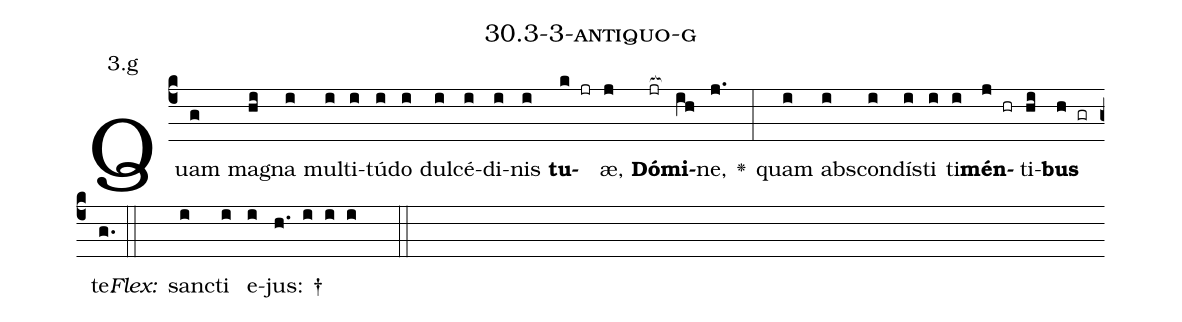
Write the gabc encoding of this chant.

name: 30.3-3-antiquo-g;
annotation: 3.g;
%%
(c4)Quam(g) ma(hi)gna(i) mul(i)ti(i)tú(i)do(i) dul(i)cé(i)di(i)nis(i) <b>tu</b>(k jr)æ,(j) <b>Dó</b>(jr[ocb:1{])<b>mi</b>(ih[ocb:0}])ne,(j.) <v>\greheightstar</v>(:) quam(i) abs(i)con(i)dís(i)ti(i) ti(i)<b>mén</b>(j hr)ti(hi)<b>bus</b>(h gr) te.(g.) (::)
<i>Flex:</i>()  sanc(i)ti(i) e(i)jus: †(h. i i i  ::)

%E(i) u(i) o(j) u(hi) a(h) e.(g.) (::)
